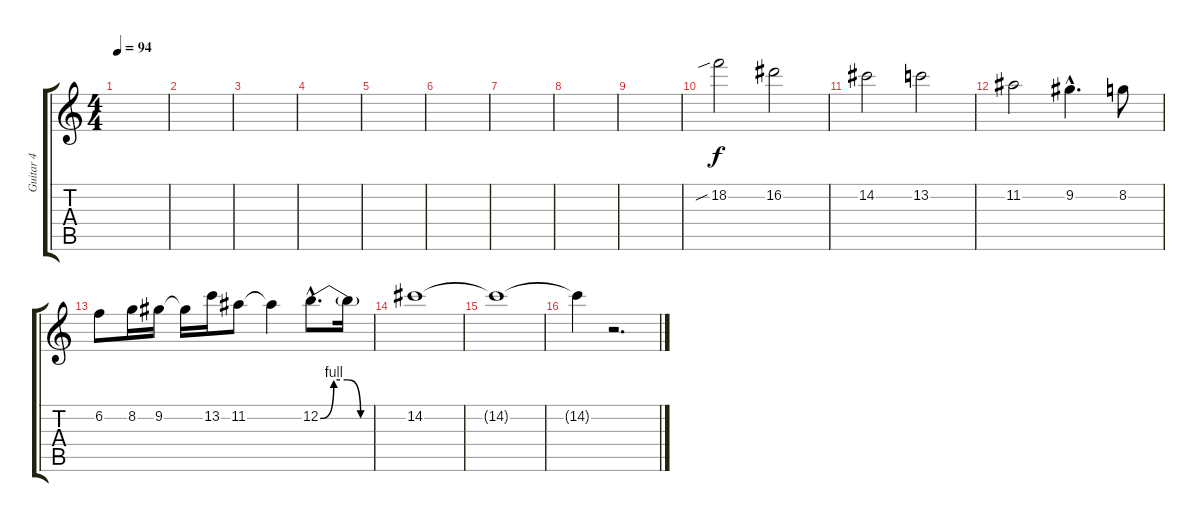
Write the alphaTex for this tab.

\track ("Guitar 4" "Guitar 4") {instrument overdrivenguitar}
\staff {score tabs}
\tuning (E4 B3 G3 D3 A2 E2) {hide}
\ts (4 4)
\tempo 94
\clef g2
\ks c
|
|
|
|
|
|
|
|
|
18.2{sib}.2 16.2.2 |
14.2.2 13.2.2 |
11.2.2 9.2{hac}.4{d} 8.2.8 |
6.2.8 8.2.16 9.2.16 9.2{t}.16 13.2.16 11.2.8 11.2{t}.4 12.2{be (custom 0 0 15 4 30 4 45 0 60 0) hac}.8{d} 12.2{t}.16 |
14.2.1 |
14.2{t}.1 |
14.2{t}.4 r.2{d}
